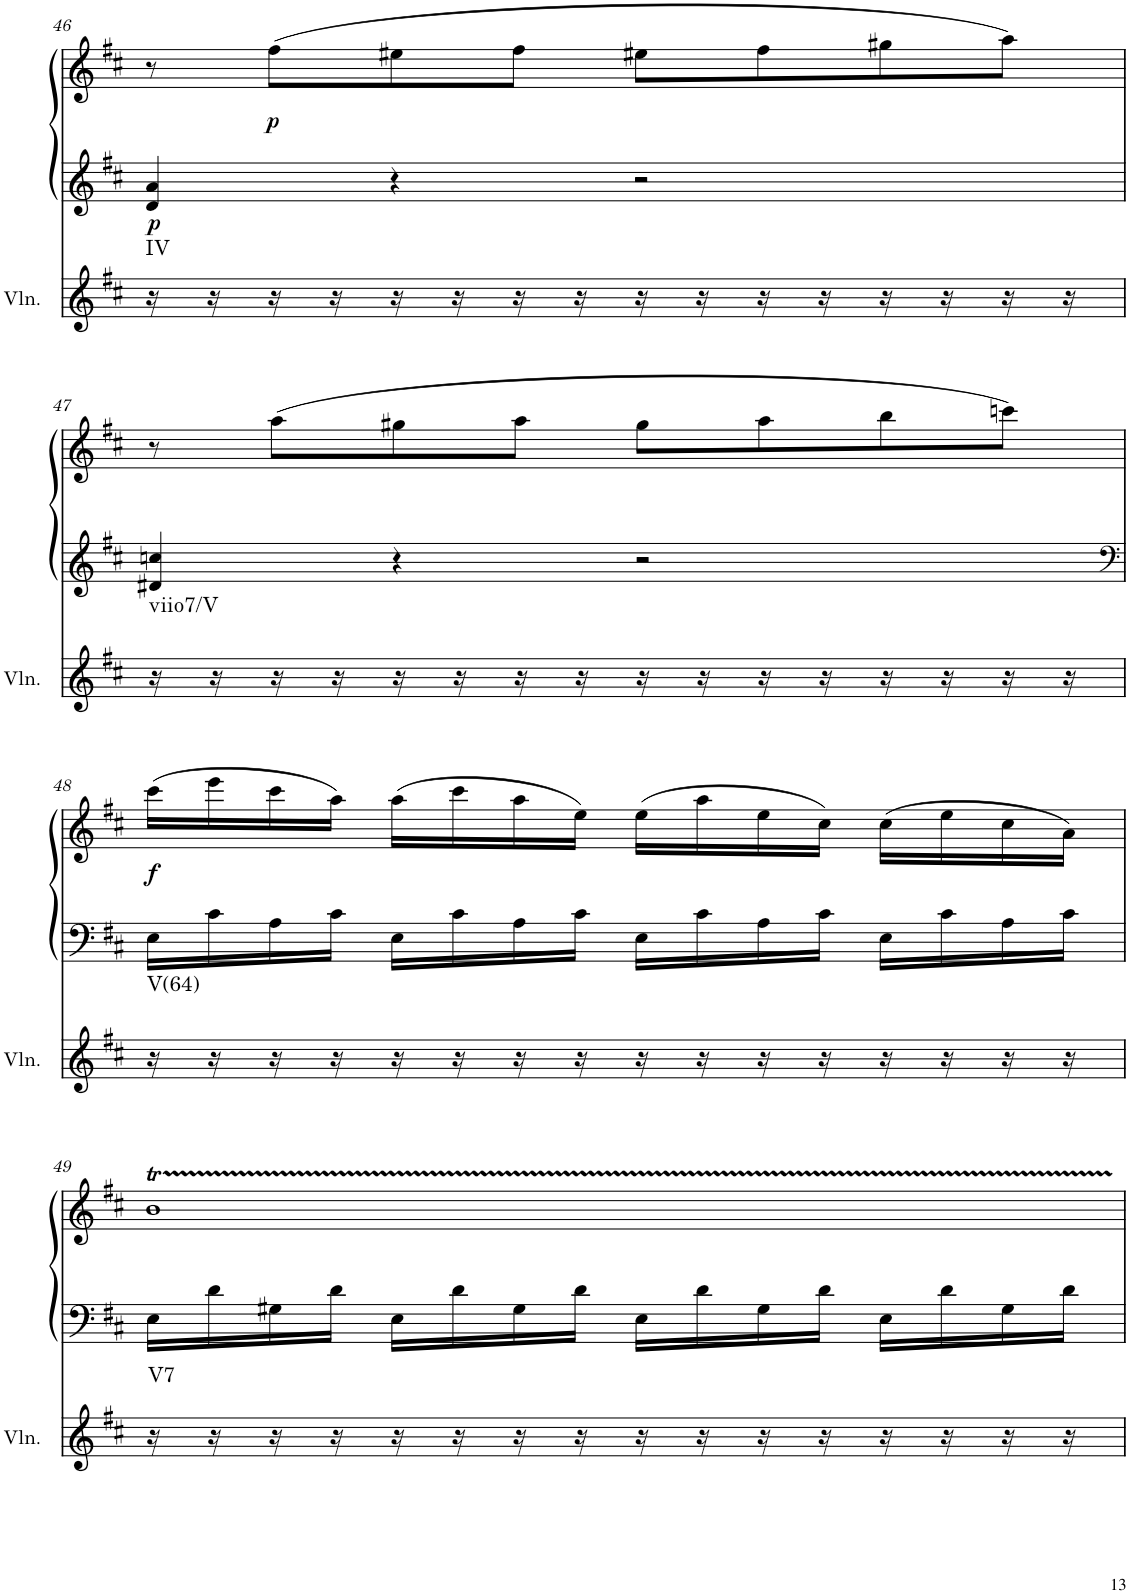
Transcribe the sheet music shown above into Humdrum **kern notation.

**kern	**harte	**kern	**kern	**dynam
*part2	*part2	*part1	*part1	*part1
*staff3	*	*staff2	*staff1	*staff1/2
*I"Violin	*	*I"unbenannt2	*	*
*I'Vln.	*	*	*	*
!!LO:PB:g=z
*clefG2	*	*clefG2	*clefG2	*
*k[f#c#]	*	*k[f#c#]	*k[f#c#]	*
*M4/4	*	*M4/4	*M4/4	*
=46	=46	=46	=46	=46
!	!LO:H:kt=IV	!	!	!LO:DY:b=2
16r	N	4d/ 4a/	8r	p
16r	.	.	.	.
!	!	!	!	!LO:DY:b
16r	.	.	(8ff#\L	p
16r	.	.	.	.
16r	.	4r	8ee#X\	.
16r	.	.	.	.
16r	.	.	8ff#\J	.
16r	.	.	.	.
16r	.	2r	8ee#X\L	.
16r	.	.	.	.
16r	.	.	8ff#\	.
16r	.	.	.	.
16r	.	.	8gg#X\	.
16r	.	.	.	.
16r	.	.	8aa\J)	.
16r	.	.	.	.
!!LO:LB:g=z
=47	=47	=47	=47	=47
!	!LO:H:kt=viio7/V	!	!	!
16r	N	4d#X/ 4ccn/	8r	.
16r	.	.	.	.
16r	.	.	(8aa\L	.
16r	.	.	.	.
16r	.	4r	8gg#X\	.
16r	.	.	.	.
16r	.	.	8aa\J	.
16r	.	.	.	.
16r	.	2r	8gg#\L	.
16r	.	.	.	.
16r	.	.	8aa\	.
16r	.	.	.	.
16r	.	.	8bb\	.
16r	.	.	.	.
16r	.	.	8cccn\J)	.
16r	.	.	.	.
!!LO:LB:g=z
=48	=48	=48	=48	=48
*	*	*clefF4	*	*
!	!LO:H:kt=V(64)	!	!	!LO:DY:b
16r	N	16E\LL	(16ccc#\LL	f
16r	.	16c#\	16eee\	.
16r	.	16A\	16ccc#\	.
16r	.	16c#\JJ	16aa\JJ)	.
16r	.	16E\LL	(16aa\LL	.
16r	.	16c#\	16ccc#\	.
16r	.	16A\	16aa\	.
16r	.	16c#\JJ	16ee\JJ)	.
16r	.	16E\LL	(16ee\LL	.
16r	.	16c#\	16aa\	.
16r	.	16A\	16ee\	.
16r	.	16c#\JJ	16cc#\JJ)	.
16r	.	16E\LL	(16cc#\LL	.
16r	.	16c#\	16ee\	.
16r	.	16A\	16cc#\	.
16r	.	16c#\JJ	16a\JJ)	.
!!LO:LB:g=z
=49	=49	=49	=49	=49
!	!LO:H:kt=V7	!	!	!
16r	N	16E\LL	1bT	.
16r	.	16d\	.	.
16r	.	16G#X\	.	.
16r	.	16d\JJ	.	.
16r	.	16E\LL	.	.
16r	.	16d\	.	.
16r	.	16G#\	.	.
16r	.	16d\JJ	.	.
16r	.	16E\LL	.	.
16r	.	16d\	.	.
16r	.	16G#\	.	.
16r	.	16d\JJ	.	.
16r	.	16E\LL	.	.
16r	.	16d\	.	.
16r	.	16G#\	.	.
16r	.	16d\JJ	.	.
=	=	=	=	=
*-	*-	*-	*-	*-
